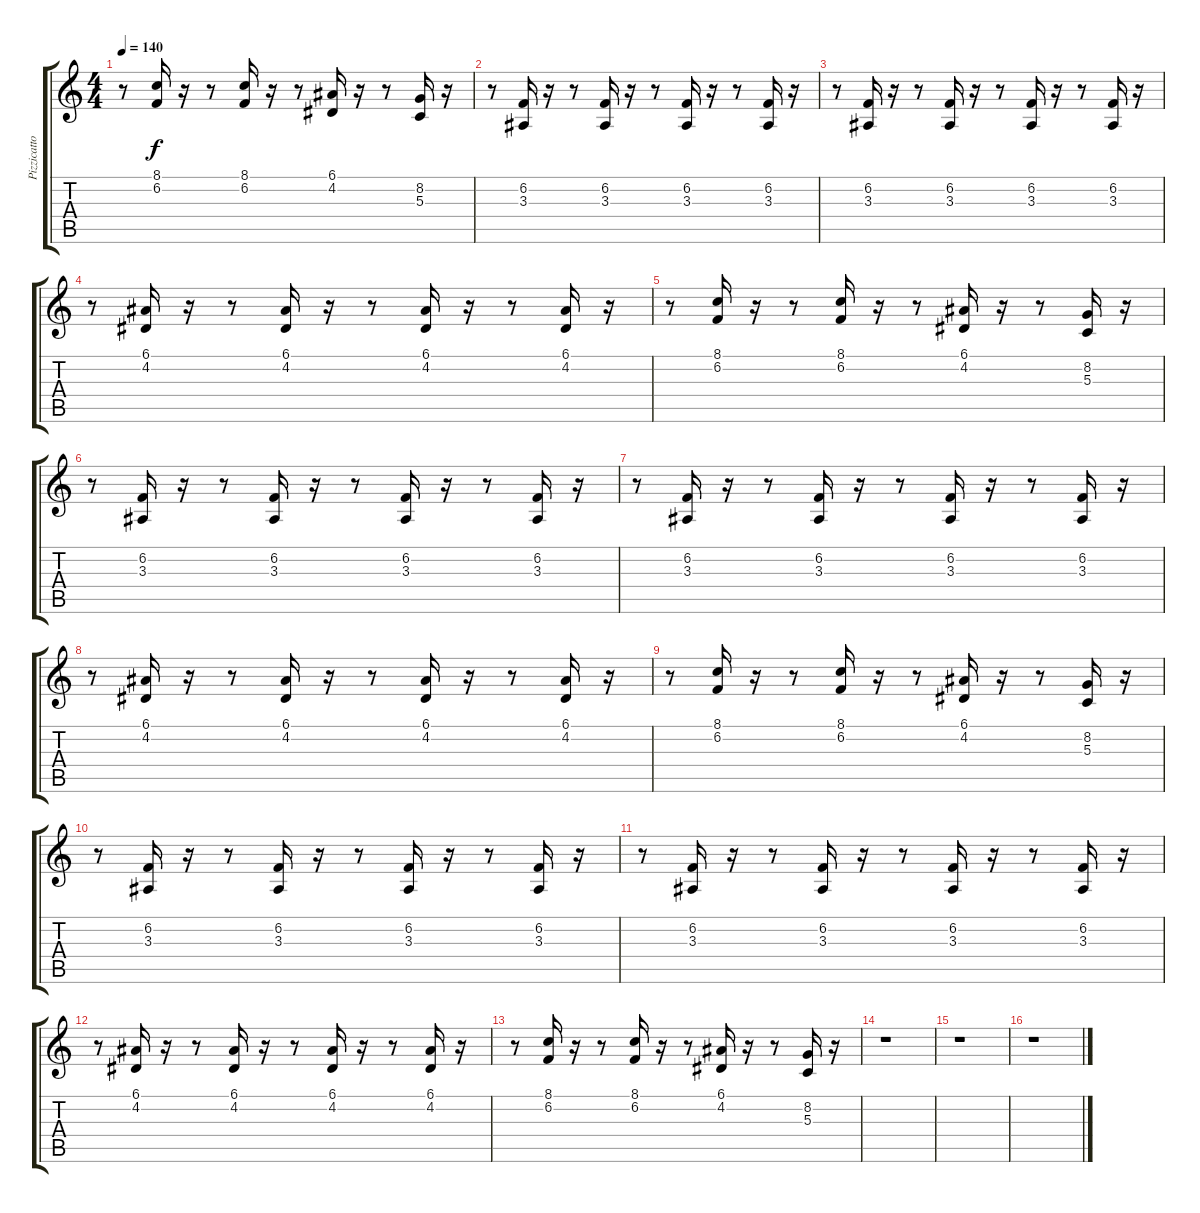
\track ("Pizzicatto" "Pizzicatto") {instrument pizzicatostrings}
\staff {score tabs}
\tuning (E4 B3 G3 D3 A2 E2) {hide}
\ts (4 4)
\tempo 140
\clef g2
\ks c
r.8{dy f} (8.1 6.2).16 r.16 r.8 (8.1 6.2).16 r.16 r.8 (6.1 4.2).16 r.16 r.8 (8.2 5.3).16 r.16 |
r.8 (6.2 3.3).16 r.16 r.8 (6.2 3.3).16 r.16 r.8 (6.2 3.3).16 r.16 r.8 (6.2 3.3).16 r.16 |
r.8 (6.2 3.3).16 r.16 r.8 (6.2 3.3).16 r.16 r.8 (6.2 3.3).16 r.16 r.8 (6.2 3.3).16 r.16 |
r.8 (6.1 4.2).16 r.16 r.8 (6.1 4.2).16 r.16 r.8 (6.1 4.2).16 r.16 r.8 (6.1 4.2).16 r.16 |
r.8 (8.1 6.2).16 r.16 r.8 (8.1 6.2).16 r.16 r.8 (6.1 4.2).16 r.16 r.8 (8.2 5.3).16 r.16 |
r.8 (6.2 3.3).16 r.16 r.8 (6.2 3.3).16 r.16 r.8 (6.2 3.3).16 r.16 r.8 (6.2 3.3).16 r.16 |
r.8 (6.2 3.3).16 r.16 r.8 (6.2 3.3).16 r.16 r.8 (6.2 3.3).16 r.16 r.8 (6.2 3.3).16 r.16 |
r.8 (6.1 4.2).16 r.16 r.8 (6.1 4.2).16 r.16 r.8 (6.1 4.2).16 r.16 r.8 (6.1 4.2).16 r.16 |
r.8 (8.1 6.2).16 r.16 r.8 (8.1 6.2).16 r.16 r.8 (6.1 4.2).16 r.16 r.8 (8.2 5.3).16 r.16 |
r.8 (6.2 3.3).16 r.16 r.8 (6.2 3.3).16 r.16 r.8 (6.2 3.3).16 r.16 r.8 (6.2 3.3).16 r.16 |
r.8 (6.2 3.3).16 r.16 r.8 (6.2 3.3).16 r.16 r.8 (6.2 3.3).16 r.16 r.8 (6.2 3.3).16 r.16 |
r.8 (6.1 4.2).16 r.16 r.8 (6.1 4.2).16 r.16 r.8 (6.1 4.2).16 r.16 r.8 (6.1 4.2).16 r.16 |
r.8 (8.1 6.2).16 r.16 r.8 (8.1 6.2).16 r.16 r.8 (6.1 4.2).16 r.16 r.8 (8.2 5.3).16 r.16 |
r.1 |
r.1 |
r.1
